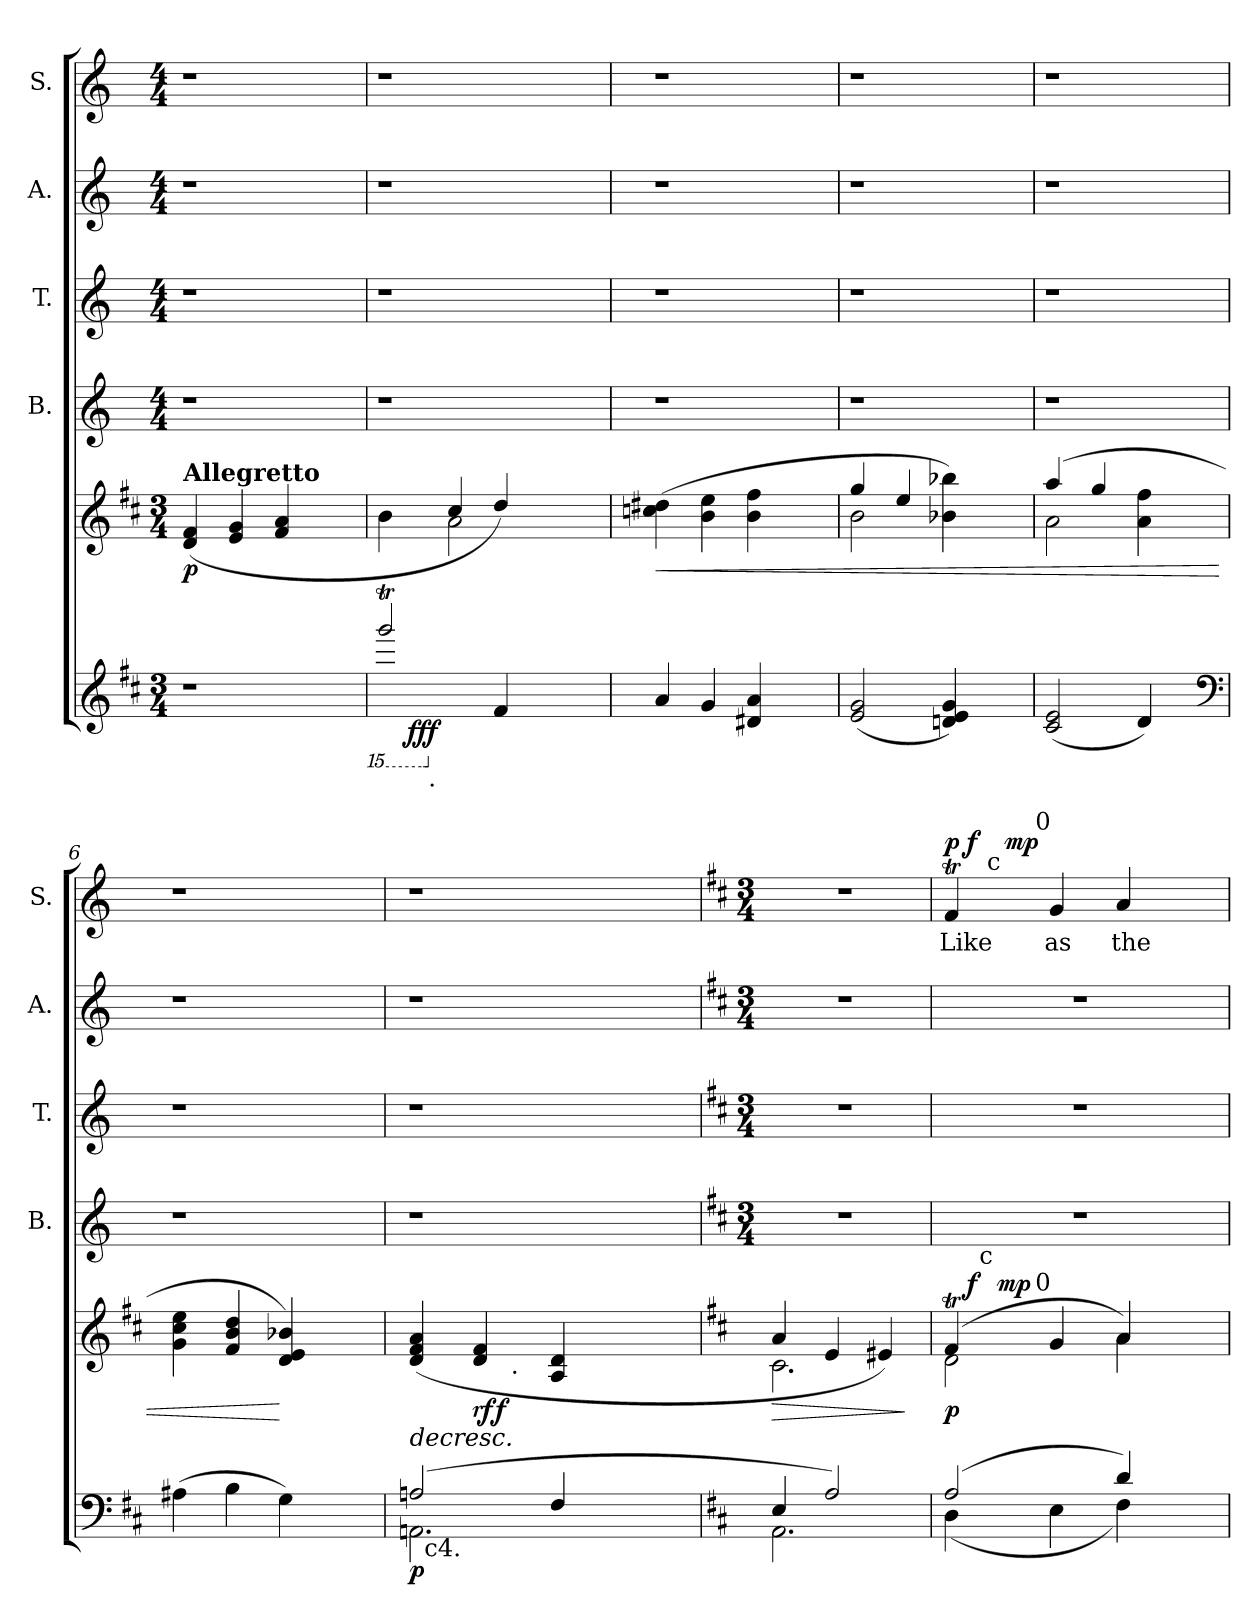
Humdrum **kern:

**kern	**dynam	**kern	**dynam	**kern	**kern	**kern	**kern	**text	**dynam
*part6	*part6	*part5	*part5	*part4	*part3	*part2	*part1	*part1	*part1
*staff6	*staff6	*staff5	*staff5	*staff4	*staff3	*staff2	*staff1	*staff1	*staff1
*	*	*	*	*I"B.	*I"T.	*I"A.	*I"S.	*	*
*	*	*	*	*I'B.	*I'T.	*I'A.	*I'S.	*	*
*clefG2	*	*clefG2	*	*clefG2	*clefG2	*clefG2	*clefG2	*	*
*k[f#c#]	*	*k[f#c#]	*	*k[]	*k[]	*k[]	*k[]	*	*
*D:	*	*D:	*	*C:	*C:	*C:	*C:	*	*
*M3/4	*	*M3/4	*	*M4/4	*M4/4	*M4/4	*M4/4	*	*
=1	=1	=1	=1	=1	=1	=1	=1	=1	=1
!	!	!LO:TX:a:B:t=Allegretto	!	!	!	!	!	!	!
!LO:N:vis=1	!	!	!LO:DY:b	!	!	!	!	!	!
2.r	.	(4d/ 4f#/	p	1r	1r	1r	1r	.	.
.	.	4e/ 4g/	.	.	.	.	.	.	.
.	.	4f#/ 4a/	.	.	.	.	.	.	.
4ryy	.	4ryy	.	.	.	.	.	.	.
=2	=2	=2	=2	=2	=2	=2	=2	=2	=2
*15ba	*	*	*	*	*	*	*	*	*
*^	*	*^	*	*	*	*	*	*	*
*	*^	*	*	*	*	*	*	*	*	*	*
2gT/	8ryy	8.ryy	.	4ryy	4b\	.	1r	1r	1r	1r	.	.
!	!	!	!LO:DY:b	!	!	!	!	!	!	!	!	!
.	2..ryy	.	fff	.	.	.	.	.	.	.	.	.
!	!	!LO:TX:b:t=.	!	!	!	!	!	!	!	!	!	!
.	.	2ryy	.	.	.	.	.	.	.	.	.	.
.	.	.	.	4cc#/	2a\	.	.	.	.	.	.	.
*X15ba	*	*	*	*	*	*	*	*	*	*	*	*
4f#/	.	.	.	4dd/)	.	.	.	.	.	.	.	.
.	.	4ryy	.	.	.	.	.	.	.	.	.	.
4ryy	.	.	.	4ryy	4ryy	.	.	.	.	.	.	.
.	.	16ryy	.	.	.	.	.	.	.	.	.	.
=3	=3	=3	=3	=3	=3	=3	=3	=3	=3	=3	=3	=3
!	!	!	!	!	!	!LO:HP:b	!	!	!	!	!	!
*v	*v	*v	*	*	*	*	*	*	*	*	*	*
*	*	*v	*v	*	*	*	*	*	*	*
4a/	.	(>4ccn\ 4dd#X\	<	1r	1r	1r	1r	.	.
4g/	.	4b\ 4ee\	.	.	.	.	.	.	.
4d#X/ 4a/	.	4b\ 4ff#\	.	.	.	.	.	.	.
4ryy	.	4ryy	.	.	.	.	.	.	.
=4	=4	=4	=4	=4	=4	=4	=4	=4	=4
*	*	*^	*	*	*	*	*	*	*
(<2e/ 2g/	.	2b\	4gg/	.	1r	1r	1r	1r	.	.
.	.	.	4ee/	.	.	.	.	.	.	.
4dn/ 4e/ 4g/)	.	4ryy	4b-X\ 4bb-X\)	.	.	.	.	.	.	.
4ryy	.	4ryy	4ryy	.	.	.	.	.	.	.
=5	=5	=5	=5	=5	=5	=5	=5	=5	=5	=5
(<2c#/ 2e/	.	2a\	(4aa/	.	1r	1r	1r	1r	.	.
.	.	.	4gg/	.	.	.	.	.	.	.
4d/)	.	4ryy	4a\ 4ff#\	.	.	.	.	.	.	.
4ryy	.	4ryy	4ryy	.	.	.	.	.	.	.
*	*	*v	*v	*	*	*	*	*	*	*
*clefF4	*	*	*	*	*	*	*	*	*
=6	=6	=6	=6	=6	=6	=6	=6	=6	=6
(>4A#X\	.	4g\ 4cc#\ 4ee\	.	1r	1r	1r	1r	.	.
4B\	.	4f#/ 4b/ 4dd/	.	.	.	.	.	.	.
4G\)	.	4d/ 4e/ 4b-X/)	[	.	.	.	.	.	.
4ryy	.	4ryy	.	.	.	.	.	.	.
=7	=7	=7	=7	=7	=7	=7	=7	=7	=7
*^	*	*	*	*	*	*	*	*	*
!	!	!LO:DY:b	!	!LO:HP:b	!	!	!	!	!	!
*	*^	*	*^	*	*	*	*	*	*	*
*	*	*	*	*	*^	*	*	*	*	*	*	*
(2An/	2.AAn\	32ryy	p	(4d/ 4f#/ 4a/	4ryy	4ryy	>	1r	1r	1r	1r	.	.
!	!	!LO:TX:b:t=c4.	!	!	!	!	!	!	!	!	!	!	!
.	.	2ryy	.	.	.	.	.	.	.	.	.	.	.
!	!	!	!	!	!	!	!LO:DY:b	!	!	!	!	!	!
.	.	.	.	4d/ 4f#/	16ryy	16.ryy	rf	.	.	.	.	.	.
!	!	!	!	!	!	!	!LO:DY:b	!	!	!	!	!	!
.	.	.	.	.	2ryy	.	f	.	.	.	.	.	.
!	!	!	!	!	!	!LO:TX:b:t=.	!	!	!	!	!	!	!
.	.	.	.	.	.	2ryy	.	.	.	.	.	.	.
4F#/	.	.	.	4A/ 4d/	.	.	.	.	.	.	.	.	.
.	.	4...ryy	.	.	.	.	.	.	.	.	.	.	.
4ryy	4ryy	.	.	4ryy	.	.	]	.	.	.	.	.	.
.	.	.	.	.	8.ryy	.	.	.	.	.	.	.	.
.	.	.	.	.	.	8ryy	.	.	.	.	.	.	.
.	.	.	.	.	.	32ryy	.	.	.	.	.	.	.
*v	*v	*v	*	*	*	*	*	*	*	*	*	*	*
*	*	*v	*v	*v	*	*	*	*	*	*	*
!!LO:LB:g=z
=8	=8	=8	=8	=8	=8	=8	=8	=8	=8
*	*	*	*	*k[f#c#]	*k[f#c#]	*k[f#c#]	*k[f#c#]	*	*
*	*	*	*	*D:	*D:	*D:	*D:	*	*
*	*	*	*	*M3/4	*M3/4	*M3/4	*M3/4	*	*
*^	*	*^	*	*	*	*	*	*	*
*	*^	*	*	*^	*	*	*	*	*	*	*
!	!	!	!	!	!	!	!LO:HP:b	!	!	!	!LO:N:vis=1	!	!
*	*v	*v	*	*	*	*	*	*	*	*	*	*	*
*	*	*	*	*v	*v	*	*	*	*	*	*	*
4E/	2.AA\	.	4a/	2.c#\	>	2.r	2.r	2.r	2.r	.	.
2A/)	.	.	4e/	.	.	.	.	.	.	.	.
.	.	.	4e#X/)	.	.	.	.	.	.	.	.
*v	*v	*	*	*	*	*	*	*	*	*	*
*	*	*v	*v	*	*	*	*	*	*	*
.	.	.	]	.	.	.	.	.	.
=9	=9	=9	=9	=9	=9	=9	=9	=9	=9
*^	*	*^	*	*	*	*	*	*	*
!	!	!	!	!	!LO:DY:b	!	!	!	!	!LO:LY:b	!LO:DY:a
*	*	*	*^	*^	*	*	*	*	*^	*	*
*	*	*	*	*	*^	*	*	*	*	*	*	*^	*	*
*	*	*	*	*	*	*	*	*	*	*	*	*	*	*^	*	*
*	*	*	*	*	*	*	*	*	*	*	*	*	*	*	*^	*	*
(2A/	(<4D\	.	(4f#t/	2d\	16ryy	12ryy	8..ryy	p	2.r	2.r	2.r	4f#t/	16ryy	8ryy	16.ryy	8..ryy	Like	p
!	!	!	!	!	!	!	!	!LO:DY:a	!	!	!	!	!	!	!	!	!	!LO:DY:a
.	.	.	.	.	2ryy	.	.	f	.	.	.	.	2ryy	.	.	.	.	f
!	!	!	!	!	!	!LO:TX:a:t=c	!	!	!	!	!	!	!	!	!	!	!	!
.	.	.	.	.	.	48.ryy	.	.	.	.	.	.	.	.	.	.	.	.
!	!	!	!	!	!	!	!	!	!	!	!	!	!	!	!LO:TX:a:t=c	!	!	!
.	.	.	.	.	.	.	.	.	.	.	.	.	.	.	2ryy	.	.	.
!	!	!	!	!	!	!	!	!LO:DY:a	!	!	!	!	!	!	!	!	!	!
.	.	.	.	.	.	3ryy	.	mp	.	.	.	.	.	.	.	.	.	.
!	!	!	!	!	!	!	!	!	!	!	!	!	!	!	!	!	!	!LO:DY:a
.	.	.	.	.	.	.	.	.	.	.	.	.	.	2ryy	.	.	.	mp
!	!	!	!	!	!	!	!	!	!	!	!	!	!	!	!	!LO:TX:a:t=0	!	!
!	!	!	!	!	!	!	!LO:TX:a:t=0	!	!	!	!	!	!	!	!	!	!	!
.	.	.	.	.	.	.	2ryy	.	.	.	.	.	.	.	.	2ryy	.	.
!	!	!	!	!	!	!	!	!	!	!	!	!	!	!	!	!	!LO:LY:b	!
.	4E\	.	4g/	.	.	.	.	.	.	.	.	4g/	.	.	.	.	as	.
.	.	.	.	.	.	6ryy	.	.	.	.	.	.	.	.	.	.	.	.
!	!	!	!	!	!	!	!	!	!	!	!	!	!	!	!	!	!LO:LY:b	!
4d/)	4F#\)	.	4a/)	4a\	.	.	.	.	.	.	.	4a/	.	.	.	.	the	.
.	.	.	.	.	8.ryy	.	.	.	.	.	.	.	8.ryy	.	.	.	.	.
.	.	.	.	.	.	.	.	.	.	.	.	.	.	.	8ryy	.	.	.
.	.	.	.	.	.	12ryy	.	.	.	.	.	.	.	.	.	.	.	.
.	.	.	.	.	.	.	.	.	.	.	.	.	.	8ryy	.	.	.	.
.	.	.	.	.	.	24ryy	.	.	.	.	.	.	.	.	.	.	.	.
.	.	.	.	.	.	.	32ryy	.	.	.	.	.	.	.	32ryy	32ryy	.	.
.	.	.	.	.	.	96ryy	.	.	.	.	.	.	.	.	.	.	.	.
*v	*v	*	*	*	*	*	*	*	*	*	*	*v	*v	*v	*v	*v	*	*
*	*	*v	*v	*v	*v	*v	*	*	*	*	*	*	*
=	=	=	=	=	=	=	=	=	=
*-	*-	*-	*-	*-	*-	*-	*-	*-	*-
